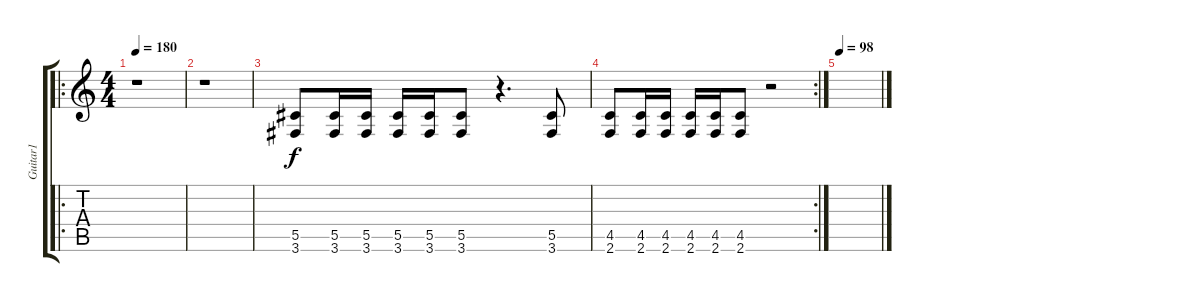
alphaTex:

\track ("Guitar1" "Guitar1") {instrument distortionguitar}
\staff {score tabs}
\tuning (Eb4 Bb3 Gb3 Db3 Ab2 Eb2) {hide}
\ro
\ts (4 4)
\tempo 180
\clef g2
\ks c
r.1{dy f} |
r.1 |
(5.5 3.6).8 (5.5 3.6).16 (5.5 3.6).16 (5.5 3.6).16 (5.5 3.6).16 (5.5 3.6).8 r.4{d} (5.5 3.6).8 |
\rc 2
(4.5 2.6).8 (4.5 2.6).16 (4.5 2.6).16 (4.5 2.6).16 (4.5 2.6).16 (4.5 2.6).8 r.2 |
\tempo 98
